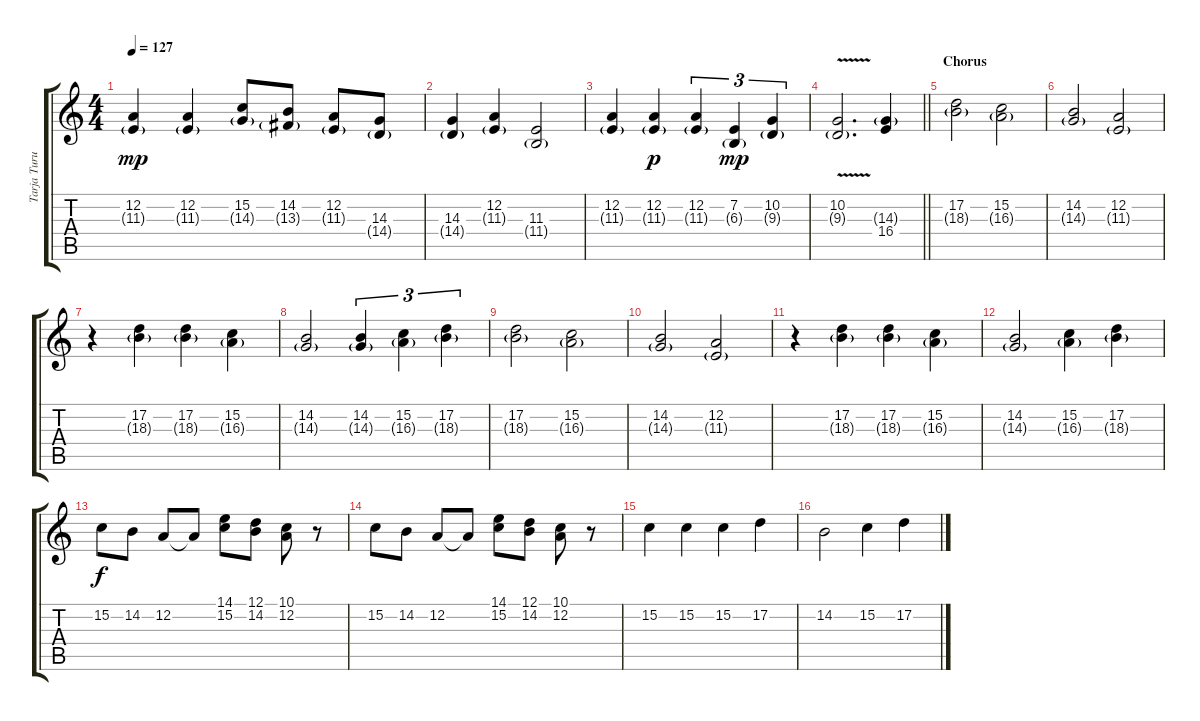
\track ("Tarja Turunen" "Tarja Turu") {instrument choiraahs}
\staff {score tabs}
\tuning (D4 A3 F3 C3 G2 D2) {hide}
\ts (4 4)
\tempo 127
\clef g2
\ks c
(12.2 11.3{g}).4{dy mp} (12.2 11.3{g}).4 (15.2 14.3{g}).8 (14.2 13.3{g}).8 (12.2 11.3{g}).8 (14.3 14.4{g}).8 |
(14.3 14.4{g}).4 (12.2 11.3{g}).4 (11.3 11.4{g}).2 |
(12.2 11.3{g}).4 (12.2 11.3{g}).4{dy p} (12.2 11.3{g}).4{tu (3 2)} (7.2 6.3{g}).4{tu (3 2) dy mp} (10.2 9.3{g}).4{tu (3 2)} |
\barLineRight lightlight
(10.2{v} 9.3{g}).2{d} (14.3{g} 16.4).4{instrument choiraahs} |
\section ("" "Chorus")
(17.2 18.3{g}).2 (15.2 16.3{g}).2 |
(14.2 14.3{g}).2 (12.2 11.3{g}).2 |
r.4 (17.2 18.3{g}).4 (17.2 18.3{g}).4 (15.2 16.3{g}).4 |
(14.2 14.3{g}).2 (14.2 14.3{g}).4{tu (3 2)} (15.2 16.3{g}).4{tu (3 2)} (17.2 18.3{g}).4{tu (3 2)} |
(17.2 18.3{g}).2 (15.2 16.3{g}).2 |
(14.2 14.3{g}).2 (12.2 11.3{g}).2 |
r.4 (17.2 18.3{g}).4 (17.2 18.3{g}).4 (15.2 16.3{g}).4 |
(14.2 14.3{g}).2 (15.2 16.3{g}).4 (17.2 18.3{g}).4 |
15.2.8{dy f} 14.2.8 12.2.8 12.2{t}.8 (14.1 15.2).8 (12.1 14.2).8 (10.1 12.2).8 r.8 |
15.2.8 14.2.8 12.2.8 12.2{t}.8 (14.1 15.2).8 (12.1 14.2).8 (10.1 12.2).8 r.8 |
15.2.4 15.2.4 15.2.4 17.2.4 |
14.2.2 15.2.4 17.2.4
